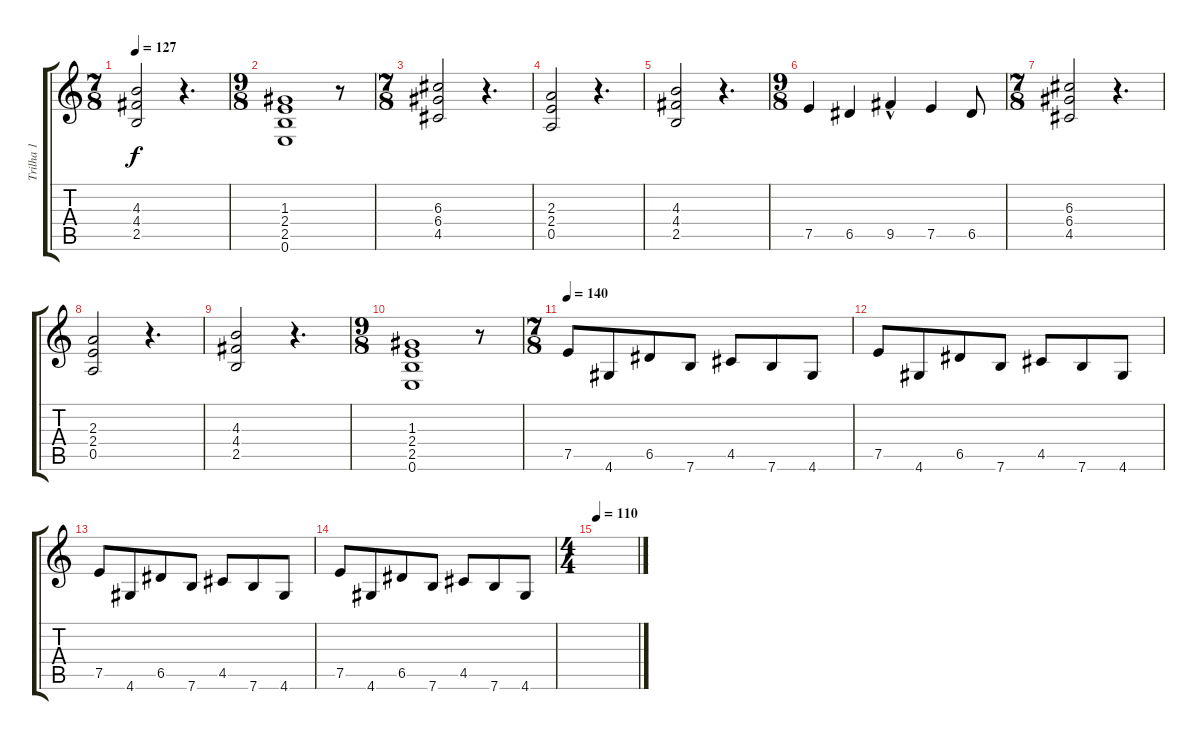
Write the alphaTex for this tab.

\track ("Trilha 1" "Trilha 1") {instrument acousticguitarnylon}
\staff {score tabs}
\tuning (E4 B3 G3 D3 A2 E2) {hide}
\ts (7 8)
\tempo 127
\clef g2
\ks c
(4.3 4.4 2.5).2{dy f} r.4{d} |
\ts (9 8)
(1.3 2.4 2.5 0.6).1 r.8 |
\ts (7 8)
(6.3 6.4 4.5).2 r.4{d} |
(2.3 2.4 0.5).2 r.4{d} |
(4.3 4.4 2.5).2 r.4{d} |
\ts (9 8)
7.5.4 6.5.4 9.5{hac}.4 7.5.4 6.5.8 |
\ts (7 8)
(6.3 6.4 4.5).2 r.4{d} |
(2.3 2.4 0.5).2 r.4{d} |
(4.3 4.4 2.5).2 r.4{d} |
\ts (9 8)
(1.3 2.4 2.5 0.6).1 r.8 |
\ts (7 8)
\tempo 140
7.5.8 4.6.8 6.5.8 7.6.8 4.5.8 7.6.8 4.6.8 |
7.5.8 4.6.8 6.5.8 7.6.8 4.5.8 7.6.8 4.6.8 |
7.5.8 4.6.8 6.5.8 7.6.8 4.5.8 7.6.8 4.6.8 |
7.5.8 4.6.8 6.5.8 7.6.8 4.5.8 7.6.8 4.6.8 |
\ts (4 4)
\tempo 110
